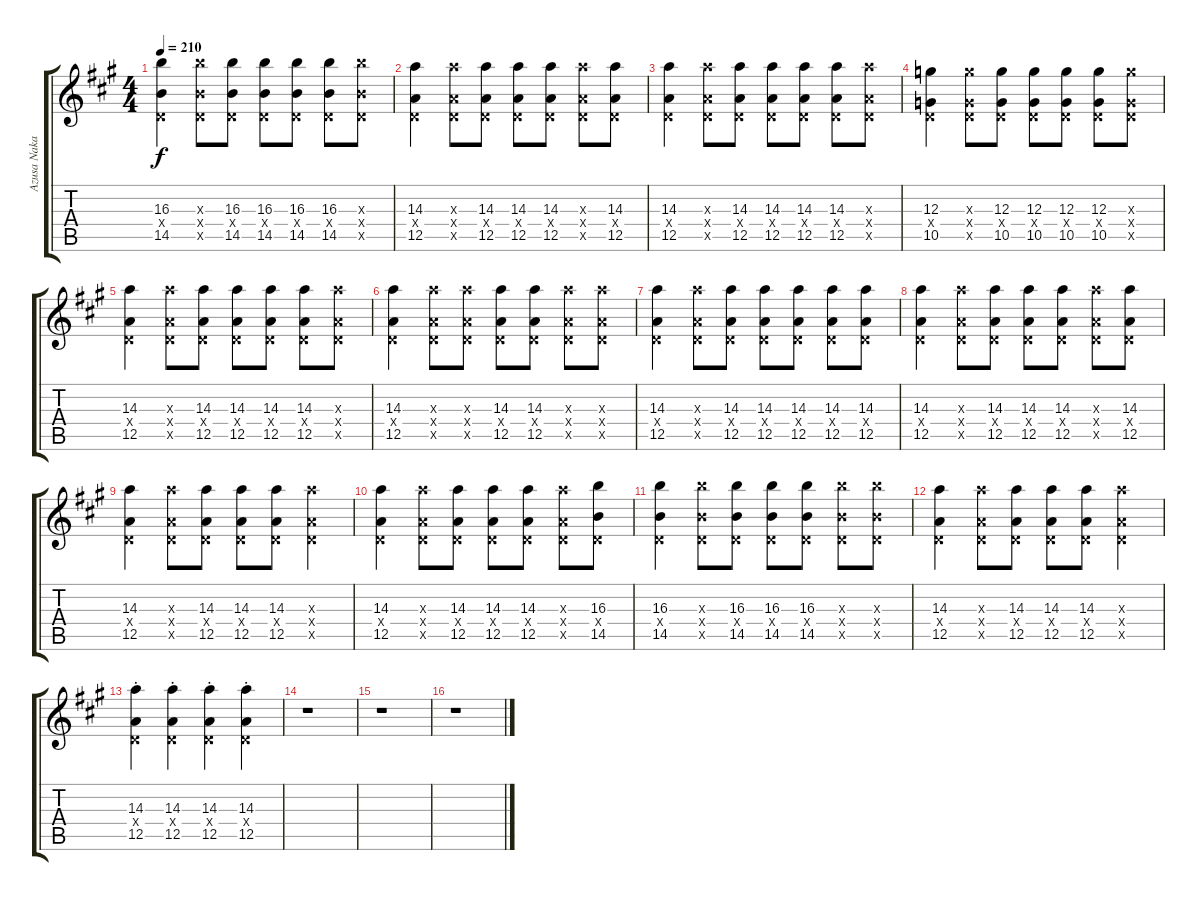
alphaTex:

\track ("Azusa Nakano" "Azusa Naka") {instrument overdrivenguitar}
\staff {score tabs}
\tuning (E4 B3 G3 D3 A2 E2) {hide}
\ts (4 4)
\tempo 210
\clef g2
\ks a
(16.3 0.4{x} 14.5).4{dy f} (16.3{x} 0.4{x} 14.5{x}).8 (16.3 0.4{x} 14.5).8 (16.3 0.4{x} 14.5).8 (16.3 0.4{x} 14.5).8 (16.3 0.4{x} 14.5).8 (16.3{x} 0.4{x} 14.5{x}).8 |
(14.3 0.4{x} 12.5).4 (14.3{x} 0.4{x} 12.5{x}).8 (14.3 0.4{x} 12.5).8 (14.3 0.4{x} 12.5).8 (14.3 0.4{x} 12.5).8 (14.3{x} 0.4{x} 12.5{x}).8 (14.3 0.4{x} 12.5).8 |
(14.3 0.4{x} 12.5).4 (14.3{x} 0.4{x} 12.5{x}).8 (14.3 0.4{x} 12.5).8 (14.3 0.4{x} 12.5).8 (14.3 0.4{x} 12.5).8 (14.3 0.4{x} 12.5).8 (14.3{x} 0.4{x} 12.5{x}).8 |
(12.3 0.4{x} 10.5).4 (12.3{x} 0.4{x} 10.5{x}).8 (12.3 0.4{x} 10.5).8 (12.3 0.4{x} 10.5).8 (12.3 0.4{x} 10.5).8 (12.3 0.4{x} 10.5).8 (12.3{x} 0.4{x} 10.5{x}).8 |
(14.3 0.4{x} 12.5).4 (14.3{x} 0.4{x} 12.5{x}).8 (14.3 0.4{x} 12.5).8 (14.3 0.4{x} 12.5).8 (14.3 0.4{x} 12.5).8 (14.3 0.4{x} 12.5).8 (14.3{x} 0.4{x} 12.5{x}).8 |
(14.3 0.4{x} 12.5).4 (14.3{x} 0.4{x} 12.5{x}).8 (14.3{x} 0.4{x} 12.5{x}).8 (14.3 0.4{x} 12.5).8 (14.3 0.4{x} 12.5).8 (14.3{x} 0.4{x} 12.5{x}).8 (14.3{x} 0.4{x} 12.5{x}).8 |
(14.3 0.4{x} 12.5).4 (14.3{x} 0.4{x} 12.5{x}).8 (14.3 0.4{x} 12.5).8 (14.3 0.4{x} 12.5).8 (14.3 0.4{x} 12.5).8 (14.3 0.4{x} 12.5).8 (14.3 0.4{x} 12.5).8 |
(14.3 0.4{x} 12.5).4 (14.3{x} 0.4{x} 12.5{x}).8 (14.3 0.4{x} 12.5).8 (14.3 0.4{x} 12.5).8 (14.3 0.4{x} 12.5).8 (14.3{x} 0.4{x} 12.5{x}).8 (14.3 0.4{x} 12.5).8 |
(14.3 0.4{x} 12.5).4 (14.3{x} 0.4{x} 12.5{x}).8 (14.3 0.4{x} 12.5).8 (14.3 0.4{x} 12.5).8 (14.3 0.4{x} 12.5).8 (14.3{x} 0.4{x} 12.5{x}).4 |
(14.3 0.4{x} 12.5).4 (14.3{x} 0.4{x} 12.5{x}).8 (14.3 0.4{x} 12.5).8 (14.3 0.4{x} 12.5).8 (14.3 0.4{x} 12.5).8 (14.3{x} 0.4{x} 12.5{x}).8 (16.3 0.4{x} 14.5).8 |
(16.3 0.4{x} 14.5).4 (16.3{x} 0.4{x} 14.5{x}).8 (16.3 0.4{x} 14.5).8 (16.3 0.4{x} 14.5).8 (16.3 0.4{x} 14.5).8 (16.3{x} 0.4{x} 14.5{x}).8 (16.3{x} 0.4{x} 14.5{x}).8 |
(14.3 0.4{x} 12.5).4 (14.3{x} 0.4{x} 12.5{x}).8 (14.3 0.4{x} 12.5).8 (14.3 0.4{x} 12.5).8 (14.3 0.4{x} 12.5).8 (14.3{x} 0.4{x} 12.5{x}).4 |
(14.3{st} 0.4{x} 12.5{st}).4 (14.3{st} 0.4{x} 12.5{st}).4 (14.3{st} 0.4{x} 12.5{st}).4 (14.3{st} 0.4{x} 12.5{st}).4 |
r.1 |
r.1 |
r.1
